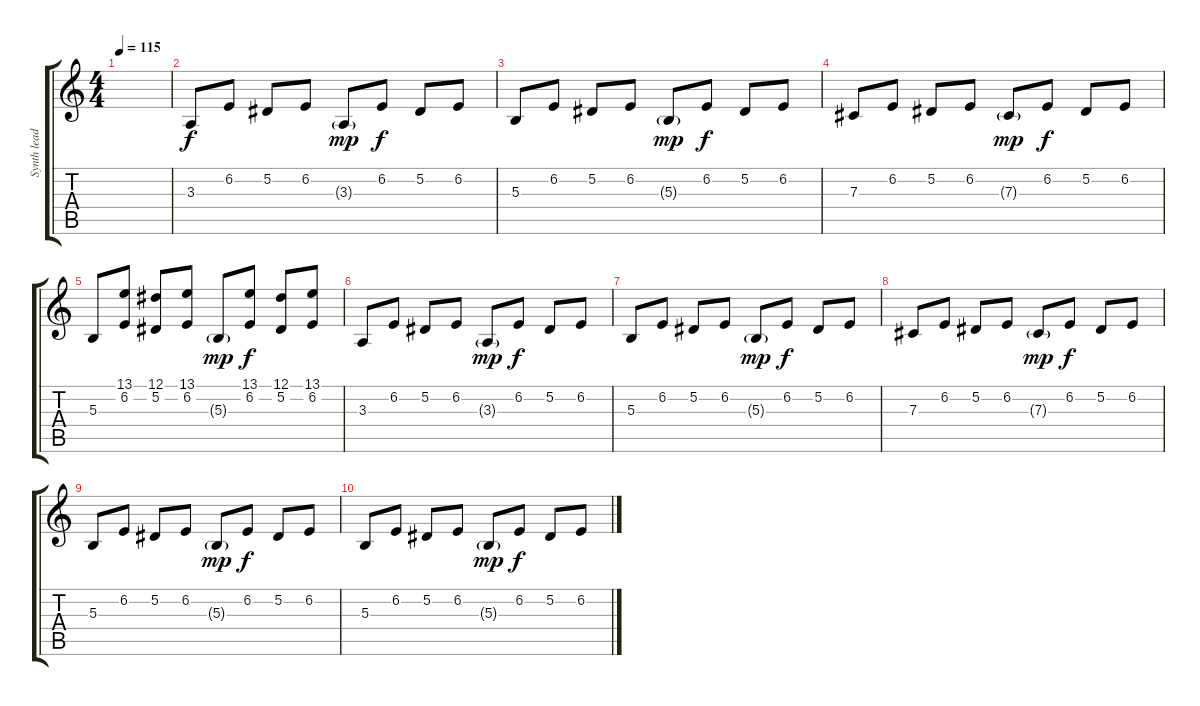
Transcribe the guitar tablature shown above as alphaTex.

\track ("Synth lead right" "Synth lead") {instrument accordion}
\staff {score tabs}
\tuning (Eb4 Bb3 Gb3 Db3 Ab2 Eb2) {hide}
\ts (4 4)
\tempo 115
\clef g2
\ks c
|
3.3.8 6.2.8 5.2.8 6.2.8 3.3{g}.8{dy mp} 6.2.8{dy f} 5.2.8 6.2.8 |
5.3.8 6.2.8 5.2.8 6.2.8 5.3{g}.8{dy mp} 6.2.8{dy f} 5.2.8 6.2.8 |
7.3.8 6.2.8 5.2.8 6.2.8 7.3{g}.8{dy mp} 6.2.8{dy f} 5.2.8 6.2.8 |
5.3.8 (13.1 6.2).8 (12.1 5.2).8 (13.1 6.2).8 5.3{g}.8{dy mp} (13.1 6.2).8{dy f} (12.1 5.2).8 (13.1 6.2).8 |
3.3.8 6.2.8 5.2.8 6.2.8 3.3{g}.8{dy mp} 6.2.8{dy f} 5.2.8 6.2.8 |
5.3.8 6.2.8 5.2.8 6.2.8 5.3{g}.8{dy mp} 6.2.8{dy f} 5.2.8 6.2.8 |
7.3.8 6.2.8 5.2.8 6.2.8 7.3{g}.8{dy mp} 6.2.8{dy f} 5.2.8 6.2.8 |
5.3.8 6.2.8 5.2.8 6.2.8 5.3{g}.8{dy mp} 6.2.8{dy f} 5.2.8 6.2.8 |
5.3.8 6.2.8 5.2.8 6.2.8 5.3{g}.8{dy mp} 6.2.8{dy f} 5.2.8 6.2.8
